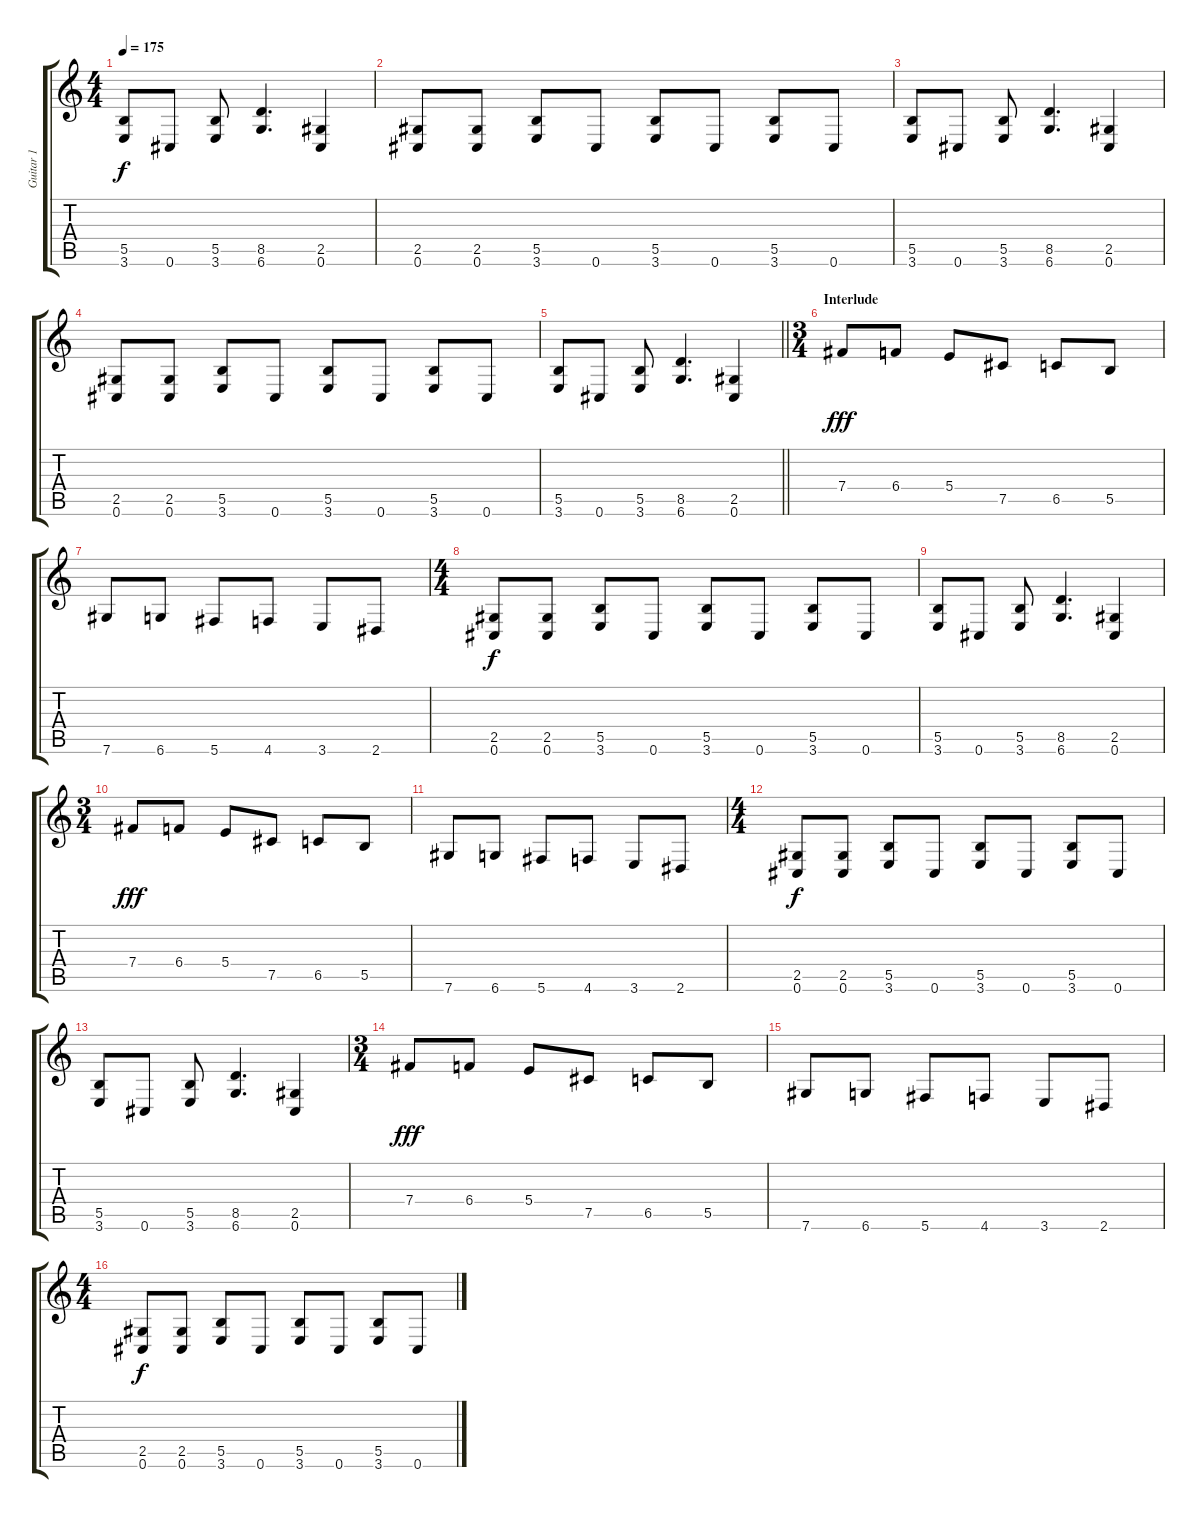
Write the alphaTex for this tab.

\track ("Guitar 1" "Guitar 1") {instrument overdrivenguitar}
\staff {score tabs}
\tuning (Db4 Ab3 E3 B2 Gb2 Db2) {hide}
\ts (4 4)
\tempo 175
\clef g2
\ks c
(5.5 3.6).8{dy f} 0.6.8 (5.5 3.6).8 (8.5 6.6).4{d} (2.5 0.6).4 |
(2.5 0.6).8 (2.5 0.6).8 (5.5 3.6).8 0.6.8 (5.5 3.6).8 0.6.8 (5.5 3.6).8 0.6.8 |
(5.5 3.6).8 0.6.8 (5.5 3.6).8 (8.5 6.6).4{d} (2.5 0.6).4 |
(2.5 0.6).8 (2.5 0.6).8 (5.5 3.6).8 0.6.8 (5.5 3.6).8 0.6.8 (5.5 3.6).8 0.6.8 |
\barLineRight lightlight
(5.5 3.6).8 0.6.8 (5.5 3.6).8 (8.5 6.6).4{d} (2.5 0.6).4 |
\ts (3 4)
\section ("" "Interlude")
7.4.8{dy fff} 6.4.8 5.4.8 7.5.8 6.5.8 5.5.8 |
7.6.8 6.6.8 5.6.8 4.6.8 3.6.8 2.6.8 |
\ts (4 4)
(2.5 0.6).8{dy f} (2.5 0.6).8 (5.5 3.6).8 0.6.8 (5.5 3.6).8 0.6.8 (5.5 3.6).8 0.6.8 |
(5.5 3.6).8 0.6.8 (5.5 3.6).8 (8.5 6.6).4{d} (2.5 0.6).4 |
\ts (3 4)
7.4.8{dy fff} 6.4.8 5.4.8 7.5.8 6.5.8 5.5.8 |
7.6.8 6.6.8 5.6.8 4.6.8 3.6.8 2.6.8 |
\ts (4 4)
(2.5 0.6).8{dy f} (2.5 0.6).8 (5.5 3.6).8 0.6.8 (5.5 3.6).8 0.6.8 (5.5 3.6).8 0.6.8 |
(5.5 3.6).8 0.6.8 (5.5 3.6).8 (8.5 6.6).4{d} (2.5 0.6).4 |
\ts (3 4)
7.4.8{dy fff} 6.4.8 5.4.8 7.5.8 6.5.8 5.5.8 |
7.6.8 6.6.8 5.6.8 4.6.8 3.6.8 2.6.8 |
\ts (4 4)
(2.5 0.6).8{dy f} (2.5 0.6).8 (5.5 3.6).8 0.6.8 (5.5 3.6).8 0.6.8 (5.5 3.6).8 0.6.8
